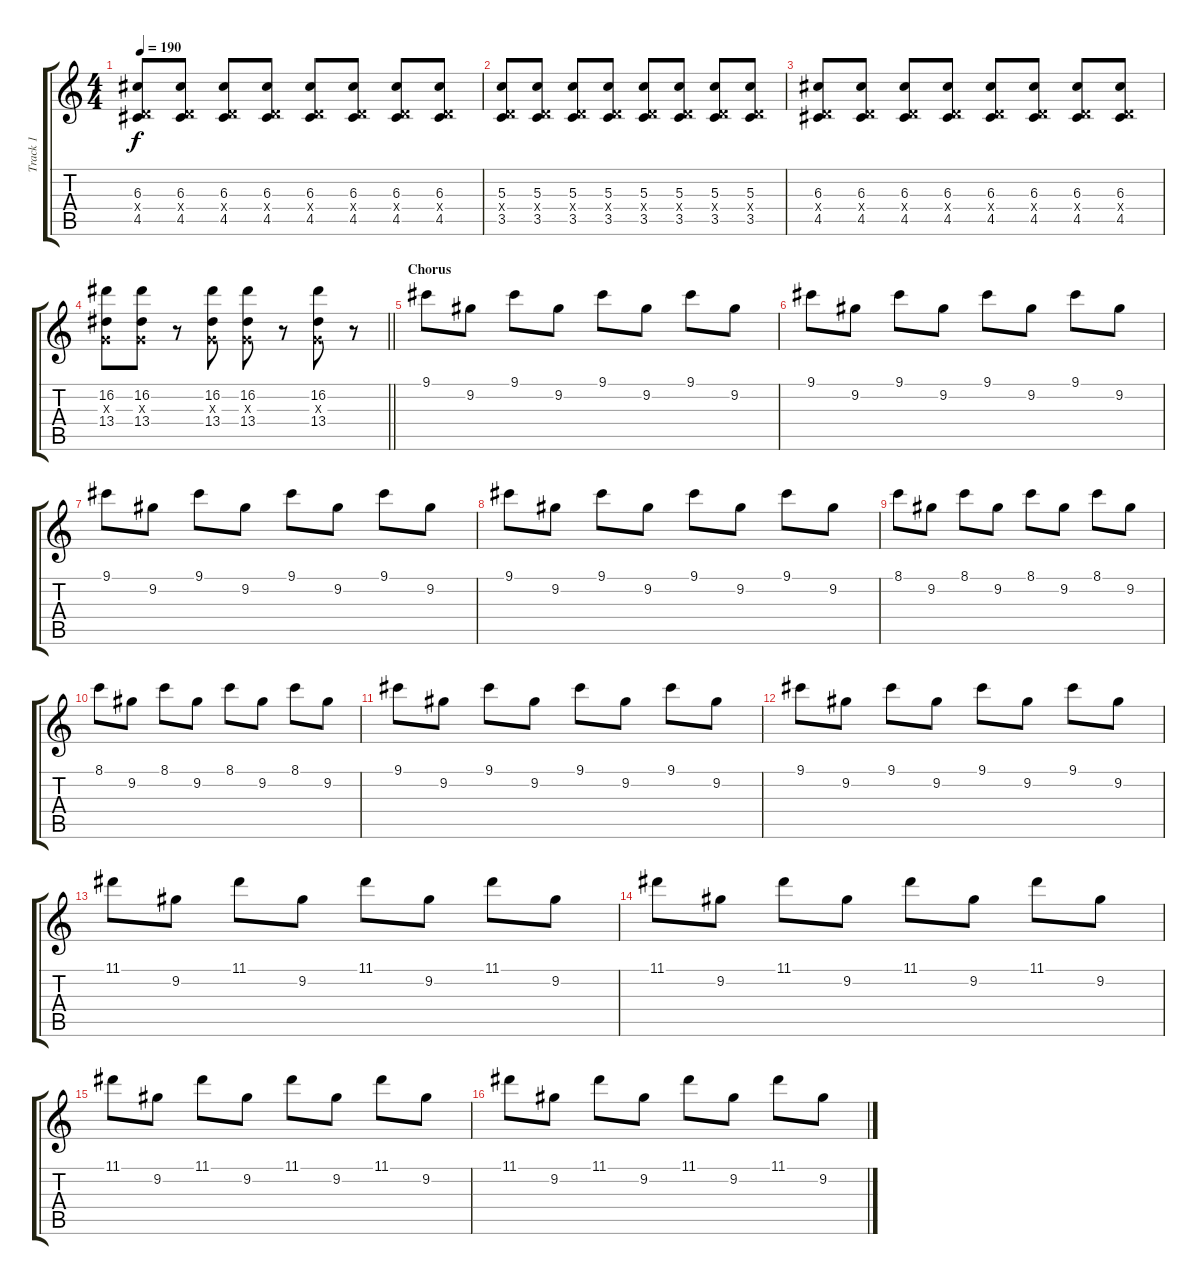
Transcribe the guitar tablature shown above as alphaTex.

\track ("Track 1" "Track 1") {instrument overdrivenguitar}
\staff {score tabs}
\tuning (E4 B3 G3 D3 A2 E2) {hide}
\ts (4 4)
\tempo 190
\clef g2
\ks c
(6.3 0.4{x} 4.5).8{dy f} (6.3 0.4{x} 4.5).8 (6.3 0.4{x} 4.5).8 (6.3 0.4{x} 4.5).8 (6.3 0.4{x} 4.5).8 (6.3 0.4{x} 4.5).8 (6.3 0.4{x} 4.5).8 (6.3 0.4{x} 4.5).8 |
(5.3 0.4{x} 3.5).8 (5.3 0.4{x} 3.5).8 (5.3 0.4{x} 3.5).8 (5.3 0.4{x} 3.5).8 (5.3 0.4{x} 3.5).8 (5.3 0.4{x} 3.5).8 (5.3 0.4{x} 3.5).8 (5.3 0.4{x} 3.5).8 |
(6.3 0.4{x} 4.5).8 (6.3 0.4{x} 4.5).8 (6.3 0.4{x} 4.5).8 (6.3 0.4{x} 4.5).8 (6.3 0.4{x} 4.5).8 (6.3 0.4{x} 4.5).8 (6.3 0.4{x} 4.5).8 (6.3 0.4{x} 4.5).8 |
\barLineRight lightlight
(16.2 0.3{x} 13.4).8 (16.2 0.3{x} 13.4).8 r.8 (16.2 0.3{x} 13.4).8 (16.2 0.3{x} 13.4).8 r.8 (16.2 0.3{x} 13.4).8 r.8 |
\section ("" "Chorus")
9.1.8 9.2.8 9.1.8 9.2.8 9.1.8 9.2.8 9.1.8 9.2.8 |
9.1.8 9.2.8 9.1.8 9.2.8 9.1.8 9.2.8 9.1.8 9.2.8 |
9.1.8 9.2.8 9.1.8 9.2.8 9.1.8 9.2.8 9.1.8 9.2.8 |
9.1.8 9.2.8 9.1.8 9.2.8 9.1.8 9.2.8 9.1.8 9.2.8 |
8.1.8 9.2.8 8.1.8 9.2.8 8.1.8 9.2.8 8.1.8 9.2.8 |
8.1.8 9.2.8 8.1.8 9.2.8 8.1.8 9.2.8 8.1.8 9.2.8 |
9.1.8 9.2.8 9.1.8 9.2.8 9.1.8 9.2.8 9.1.8 9.2.8 |
9.1.8 9.2.8 9.1.8 9.2.8 9.1.8 9.2.8 9.1.8 9.2.8 |
11.1.8 9.2.8 11.1.8 9.2.8 11.1.8 9.2.8 11.1.8 9.2.8 |
11.1.8 9.2.8 11.1.8 9.2.8 11.1.8 9.2.8 11.1.8 9.2.8 |
11.1.8 9.2.8 11.1.8 9.2.8 11.1.8 9.2.8 11.1.8 9.2.8 |
11.1.8 9.2.8 11.1.8 9.2.8 11.1.8 9.2.8 11.1.8 9.2.8
